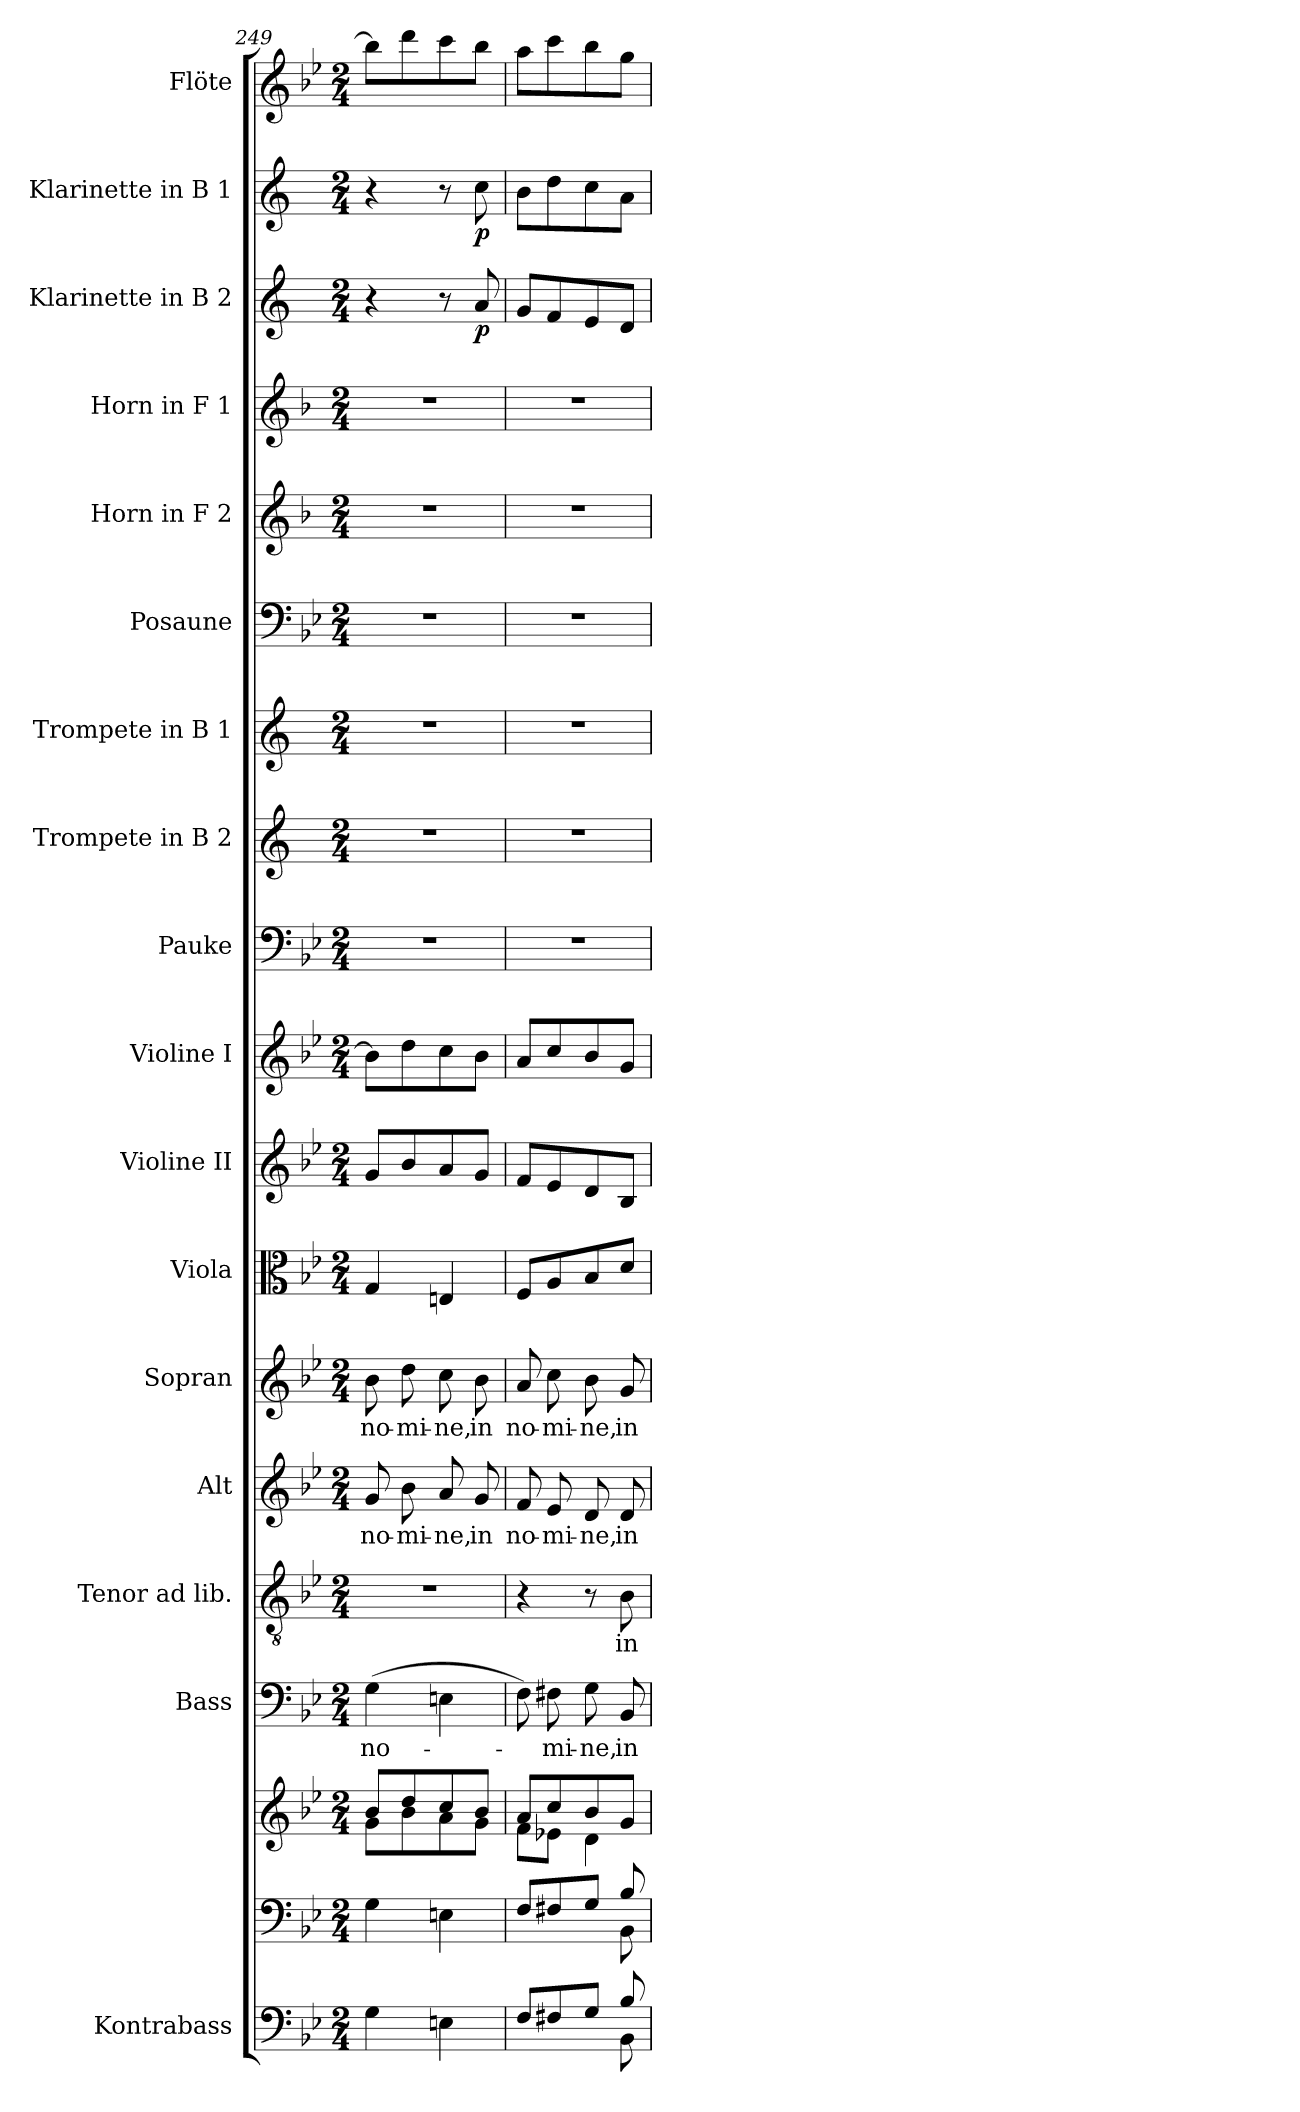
**kern	**kern	**kern	**kern	**text	**kern	**text	**kern	**text	**kern	**text	**kern	**kern	**kern	**kern	**kern	**kern	**kern	**kern	**kern	**kern	**dynam	**kern	**dynam	**kern
*part18	*part17	*part17	*part16	*part16	*part15	*part15	*part14	*part14	*part13	*part13	*part12	*part11	*part10	*part9	*part8	*part7	*part6	*part5	*part4	*part3	*part3	*part2	*part2	*part1
*staff19	*staff18	*staff17	*staff16	*staff16	*staff15	*staff15	*staff14	*staff14	*staff13	*staff13	*staff12	*staff11	*staff10	*staff9	*staff8	*staff7	*staff6	*staff5	*staff4	*staff3	*staff3	*staff2	*staff2	*staff1
*I"Kontrabass	*	*	*I"Bass	*	*I"Tenor ad lib.	*	*I"Alt	*	*I"Sopran	*	*I"Viola	*I"Violine II	*I"Violine I	*I"Pauke	*I"Trompete in B 2	*I"Trompete in B 1	*I"Posaune	*I"Horn in F 2	*I"Horn in F 1	*I"Klarinette in B 2	*	*I"Klarinette in B 1	*	*I"Flöte
*I'Kb.	*	*	*I'B	*	*I'T	*	*I'A	*	*I'S	*	*I'Vla.	*I'Vl. II	*I'Vl. I	*I'Pk.	*	*	*I'Pos.	*I'Hrn. 2	*I'Hrn. 1	*	*	*	*	*I'Fl.
!!LO:PB:g=z
*clefF4	*clefF4	*clefG2	*clefF4	*	*clefGv2	*	*clefG2	*	*clefG2	*	*clefC3	*clefG2	*clefG2	*clefF4	*clefG2	*clefG2	*clefF4	*clefG2	*clefG2	*clefG2	*	*clefG2	*	*clefG2
*ITrd7c12	*	*	*	*	*	*	*	*	*	*	*	*	*	*	*ITrd1c2	*ITrd1c2	*	*ITrd4c7	*ITrd4c7	*ITrd1c2	*	*ITrd1c2	*	*
*k[b-e-]	*k[b-e-]	*k[b-e-]	*k[b-e-]	*	*k[b-e-]	*	*k[b-e-]	*	*k[b-e-]	*	*k[b-e-]	*k[b-e-]	*k[b-e-]	*k[b-e-]	*k[b-e-]	*k[b-e-]	*k[b-e-]	*k[b-e-]	*k[b-e-]	*k[b-e-]	*	*k[b-e-]	*	*k[b-e-]
*B-:	*B-:	*B-:	*B-:	*	*B-:	*	*B-:	*	*B-:	*	*B-:	*B-:	*B-:	*B-:	*B-:	*B-:	*B-:	*B-:	*B-:	*B-:	*	*B-:	*	*B-:
*M2/4	*M2/4	*M2/4	*M2/4	*	*M2/4	*	*M2/4	*	*M2/4	*	*M2/4	*M2/4	*M2/4	*M2/4	*M2/4	*M2/4	*M2/4	*M2/4	*M2/4	*M2/4	*	*M2/4	*	*M2/4
=249	=249	=249	=249	=249	=249	=249	=249	=249	=249	=249	=249	=249	=249	=249	=249	=249	=249	=249	=249	=249	=249	=249	=249	=249
*	*	*^	*	*	*	*	*	*	*	*	*	*	*	*	*	*	*	*	*	*	*	*	*	*
!	!	!	!	!	!LO:LY:b	!	!	!	!LO:LY:b	!	!LO:LY:b	!	!	!	!	!	!	!	!	!	!	!	!	!	!
4GG\	4G\	8b-/L	8g\L	(>4G\	no-	2r	.	8g/	no-	8b-\	no-	4G/	8g/L	8b-\L]	2r	2r	2r	2r	2r	2r	4r	.	4r	.	8bb-\L]
!	!	!	!	!	!	!	!	!	!LO:LY:b	!	!LO:LY:b	!	!	!	!	!	!	!	!	!	!	!	!	!	!
.	.	8dd/	8b-\	.	.	.	.	8b-\	-mi-	8dd\	-mi-	.	8b-/	8dd\	.	.	.	.	.	.	.	.	.	.	8ddd\
!	!	!	!	!	!	!	!	!	!LO:LY:b	!	!LO:LY:b	!	!	!	!	!	!	!	!	!	!	!	!	!	!
4EEn\	4En\	8cc/	8a\	4En\	.	.	.	8a/	-ne,	8cc\	-ne,	4En/	8a/	8cc\	.	.	.	.	.	.	8r	.	8r	.	8ccc\
!	!	!	!	!	!	!	!	!	!LO:LY:b	!	!LO:LY:b	!	!	!	!	!	!	!	!	!	!	!LO:DY:b	!	!LO:DY:b	!
.	.	8b-/J	8g\J	.	.	.	.	8g/	in	8b-\	in	.	8g/J	8b-\J	.	.	.	.	.	.	8g/	p	8b-\	p	8bb-\J
=250	=250	=250	=250	=250	=250	=250	=250	=250	=250	=250	=250	=250	=250	=250	=250	=250	=250	=250	=250	=250	=250	=250	=250	=250	=250
*^	*^	*	*	*	*	*	*	*	*	*	*	*	*	*	*	*	*	*	*	*	*	*	*	*	*
!	!	!	!	!	!	!	!	!	!	!	!LO:LY:b	!	!LO:LY:b	!	!	!	!	!	!	!	!	!	!	!	!	!	!
8FF/L	4.ryy	8F/L	4.ryy	8a/L	8f\L	8F\)	.	4r	.	8f/	no-	8a/	no-	8F/L	8f/L	8a/L	2r	2r	2r	2r	2r	2r	8f/L	.	8a\L	.	8aa\L
!	!	!	!	!	!	!	!LO:LY:b	!	!	!	!LO:LY:b	!	!LO:LY:b	!	!	!	!	!	!	!	!	!	!	!	!	!	!
8FF#X/	.	8F#X/	.	8cc/	8e-X\J	8F#X\	-mi-	.	.	8e-/	-mi-	8cc\	-mi-	8A/	8e-/	8cc/	.	.	.	.	.	.	8e-/	.	8cc\	.	8ccc\
!	!	!	!	!	!	!	!LO:LY:b	!	!	!	!LO:LY:b	!	!LO:LY:b	!	!	!	!	!	!	!	!	!	!	!	!	!	!
8GG/J	.	8G/J	.	8b-/	4d\	8G\	-ne,	8r	.	8d/	-ne,	8b-\	-ne,	8B-/	8d/	8b-/	.	.	.	.	.	.	8d/	.	8b-\	.	8bb-\
!	!	!	!	!	!	!	!LO:LY:b	!	!LO:LY:b	!	!LO:LY:b	!	!LO:LY:b	!	!	!	!	!	!	!	!	!	!	!	!	!	!
8BB-/	8BBB-\	8B-/	8BB-\	8g/J	.	8BB-/	in	8B-\	in	8d/	in	8g/	in	8d/J	8B-/J	8g/J	.	.	.	.	.	.	8c/J	.	8g\J	.	8gg\J
*v	*v	*	*	*	*	*	*	*	*	*	*	*	*	*	*	*	*	*	*	*	*	*	*	*	*	*	*
*	*v	*v	*	*	*	*	*	*	*	*	*	*	*	*	*	*	*	*	*	*	*	*	*	*	*	*
*	*	*v	*v	*	*	*	*	*	*	*	*	*	*	*	*	*	*	*	*	*	*	*	*	*	*
=	=	=	=	=	=	=	=	=	=	=	=	=	=	=	=	=	=	=	=	=	=	=	=	=
*-	*-	*-	*-	*-	*-	*-	*-	*-	*-	*-	*-	*-	*-	*-	*-	*-	*-	*-	*-	*-	*-	*-	*-	*-
